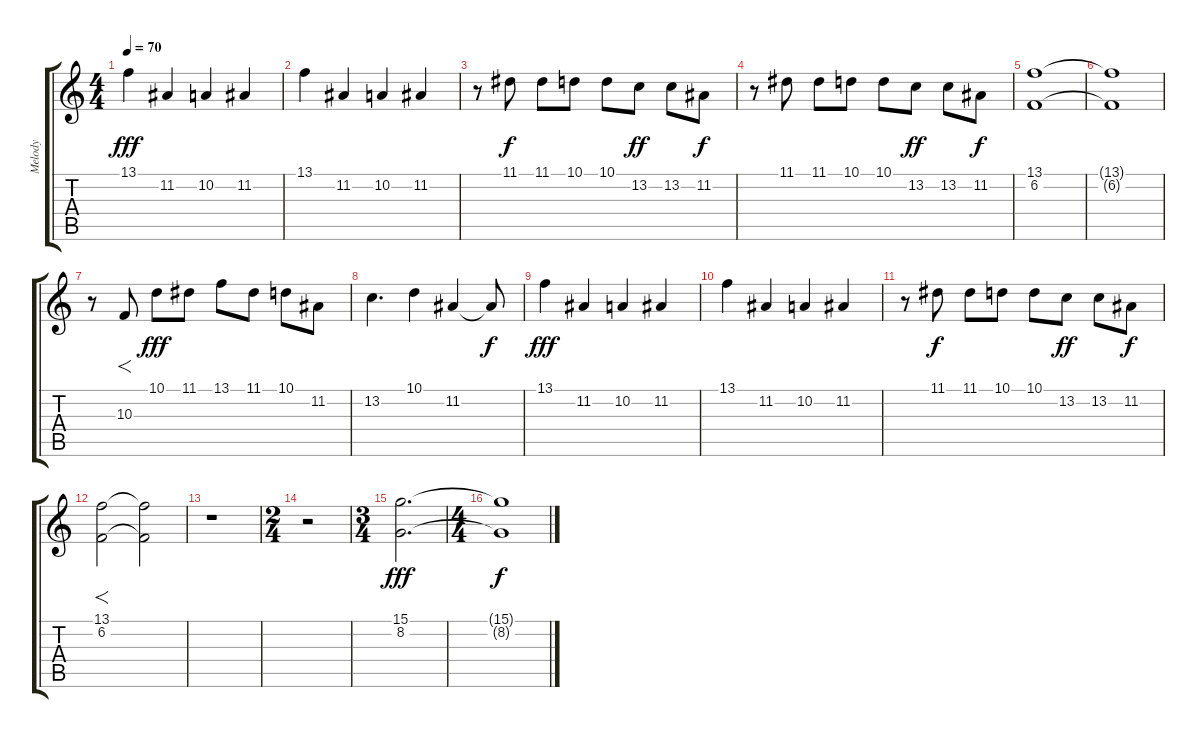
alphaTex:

\track ("Melody" "Melody") {instrument stringensemble1}
\staff {score tabs}
\tuning (E4 B3 G3 D3 A2 E2) {hide}
\ts (4 4)
\tempo 70
\clef g2
\ks c
13.1.4{dy fff} 11.2.4 10.2.4 11.2.4 |
13.1.4 11.2.4 10.2.4 11.2.4 |
r.8 11.1.8{dy f} 11.1.8 10.1.8 10.1.8 13.2.8{dy ff} 13.2.8 11.2.8{dy f} |
r.8 11.1.8 11.1.8 10.1.8 10.1.8 13.2.8{dy ff} 13.2.8 11.2.8{dy f} |
(13.1 6.2).1 |
(13.1{t} 6.2{t}).1 |
r.8 10.3.8{f} 10.1.8{dy fff} 11.1.8 13.1.8 11.1.8 10.1.8 11.2.8 |
13.2.4{d} 10.1.4 11.2.4 11.2{t}.8{dy f} |
13.1.4{dy fff} 11.2.4 10.2.4 11.2.4 |
13.1.4 11.2.4 10.2.4 11.2.4 |
r.8 11.1.8{dy f} 11.1.8 10.1.8 10.1.8 13.2.8{dy ff} 13.2.8 11.2.8{dy f} |
(13.1 6.2).2{f} (13.1{t} 6.2{t}).2 |
r.1 |
\ts (2 4)
r.2 |
\ts (3 4)
(15.1 8.2).2{d dy fff} |
\ts (4 4)
(15.1{t} 8.2{t}).1{dy f}
